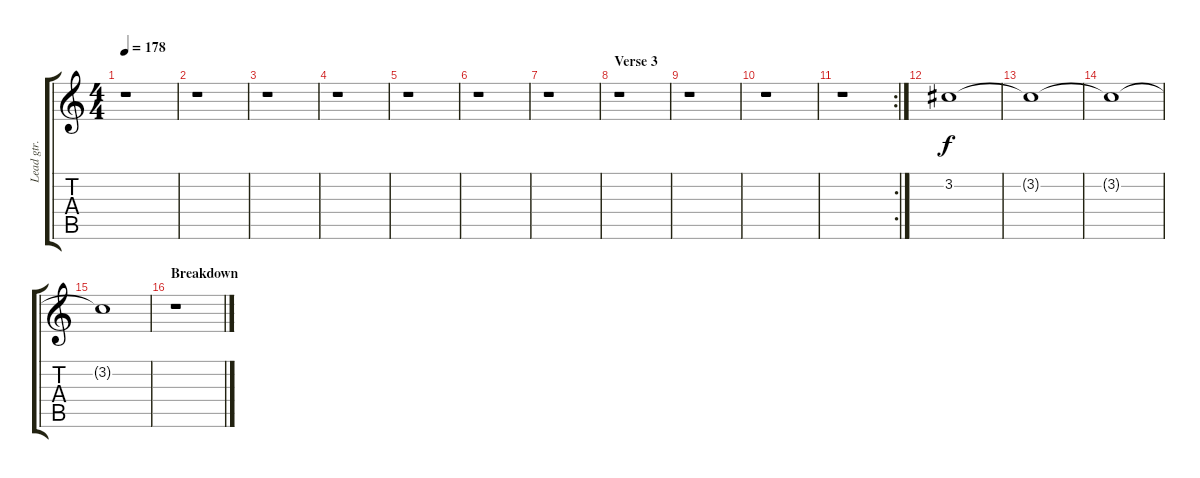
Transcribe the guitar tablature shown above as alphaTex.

\track ("Lead gtr." "Lead gtr.") {instrument distortionguitar}
\staff {score tabs}
\tuning (Eb4 Bb3 Gb3 Db3 Ab2 Eb2) {hide}
\ts (4 4)
\tempo 178
\clef g2
\ks c
r.1{dy f} |
r.1 |
r.1 |
r.1 |
r.1 |
r.1 |
r.1 |
\section ("" "Verse 3")
r.1 |
r.1 |
r.1 |
\rc 2
r.1 |
3.2.1 |
3.2{t}.1 |
3.2{t}.1 |
3.2{t}.1 |
\section ("" "Breakdown")
r.1
